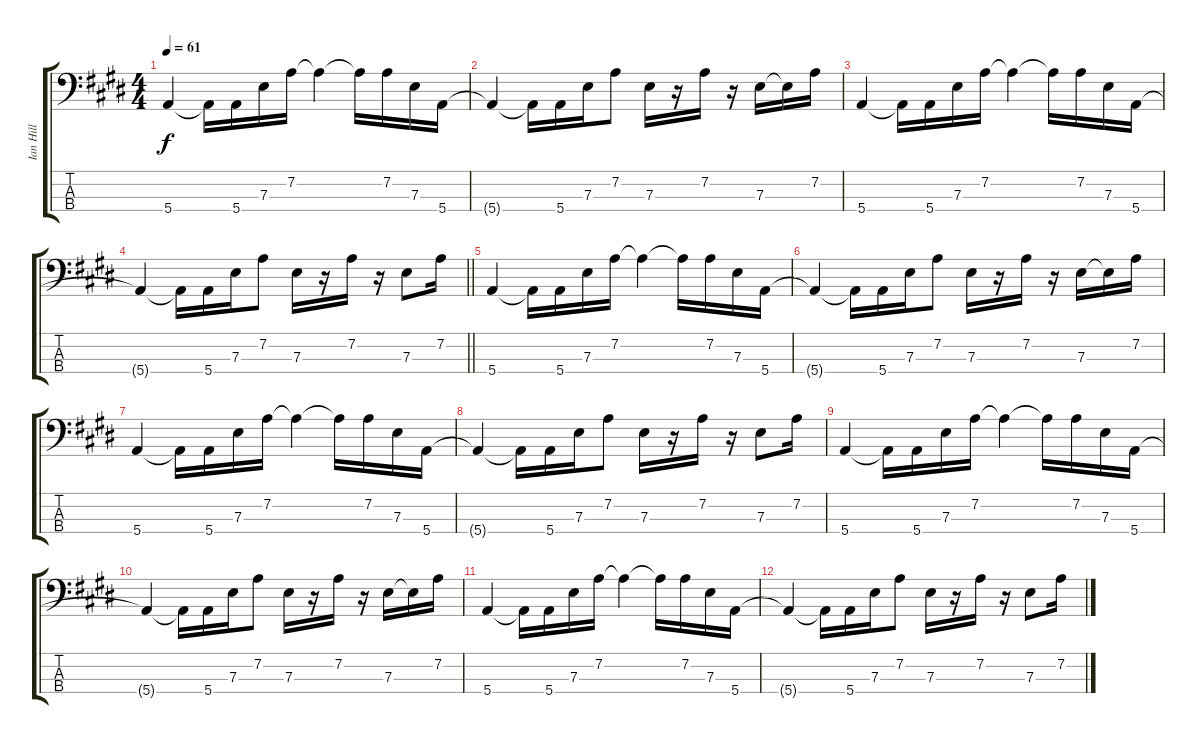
\track ("Ian Hill" "Ian Hill") {instrument electricbassfinger}
\staff {score tabs}
\tuning (G2 D2 A1 E1) {hide}
\ts (4 4)
\tempo 61
\clef f4
\ks e
5.4.4{dy f} 5.4{t}.16 5.4.16 7.3.16 7.2.16 7.2{t}.4 7.2{t}.16 7.2.16 7.3.16 5.4.16 |
5.4{t}.4 5.4{t}.16 5.4.16 7.3.16 7.2.8 7.3.16 r.16 7.2.16 r.16 7.3.16 7.3{t}.16 7.2.16 |
5.4.4 5.4{t}.16 5.4.16 7.3.16 7.2.16 7.2{t}.4 7.2{t}.16 7.2.16 7.3.16 5.4.16 |
\barLineRight lightlight
5.4{t}.4 5.4{t}.16 5.4.16 7.3.16 7.2.8 7.3.16 r.16 7.2.16 r.16 7.3.8 7.2.16 |
\section ("" "")
5.4.4 5.4{t}.16 5.4.16 7.3.16 7.2.16 7.2{t}.4 7.2{t}.16 7.2.16 7.3.16 5.4.16 |
5.4{t}.4 5.4{t}.16 5.4.16 7.3.16 7.2.8 7.3.16 r.16 7.2.16 r.16 7.3.16 7.3{t}.16 7.2.16 |
5.4.4 5.4{t}.16 5.4.16 7.3.16 7.2.16 7.2{t}.4 7.2{t}.16 7.2.16 7.3.16 5.4.16 |
5.4{t}.4 5.4{t}.16 5.4.16 7.3.16 7.2.8 7.3.16 r.16 7.2.16 r.16 7.3.8 7.2.16 |
5.4.4 5.4{t}.16 5.4.16 7.3.16 7.2.16 7.2{t}.4 7.2{t}.16 7.2.16 7.3.16 5.4.16 |
5.4{t}.4 5.4{t}.16 5.4.16 7.3.16 7.2.8 7.3.16 r.16 7.2.16 r.16 7.3.16 7.3{t}.16 7.2.16 |
5.4.4 5.4{t}.16 5.4.16 7.3.16 7.2.16 7.2{t}.4 7.2{t}.16 7.2.16 7.3.16 5.4.16 |
5.4{t}.4 5.4{t}.16 5.4.16 7.3.16 7.2.8 7.3.16 r.16 7.2.16 r.16 7.3.8 7.2.16
